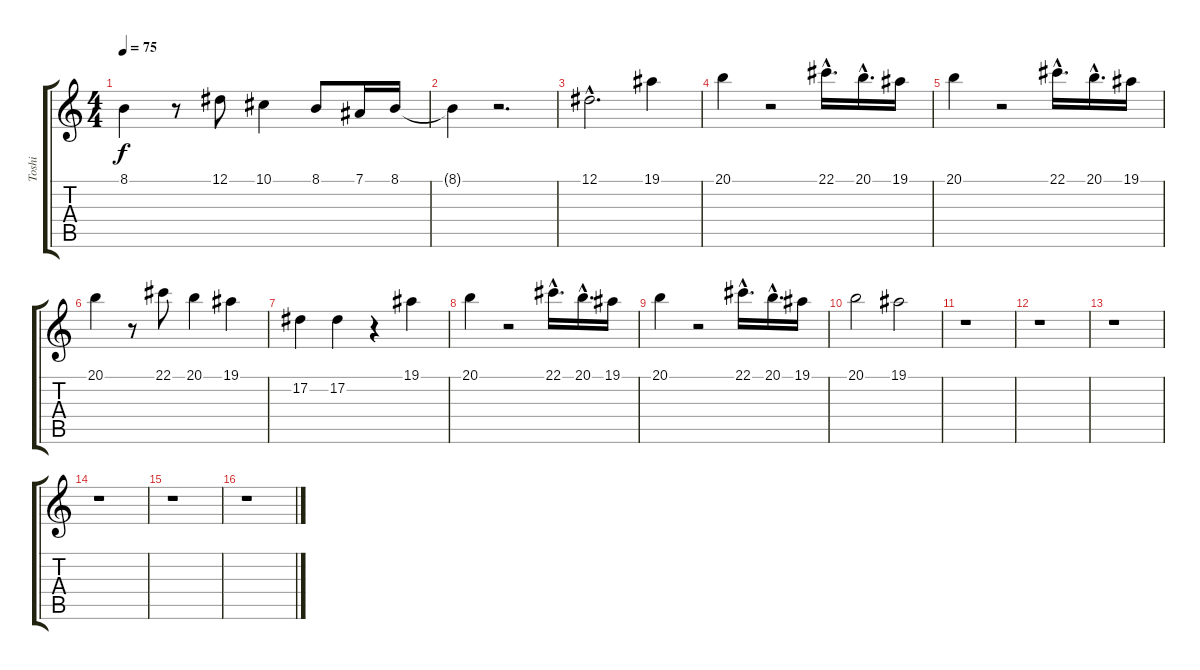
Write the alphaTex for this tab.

\track ("Toshi" "Toshi") {instrument harmonica}
\staff {score tabs}
\tuning (Eb4 Bb3 Gb3 Db3 Ab2 Eb2) {hide}
\ts (4 4)
\tempo 75
\clef g2
\ks c
8.1.4{dy f} r.8 12.1.8 10.1.4 8.1.8 7.1.16 8.1.16 |
8.1{t}.4 r.2{d} |
12.1{hac}.2{d} 19.1.4 |
20.1.4 r.2 22.1{hac}.16{d} 20.1{hac}.16{d} 19.1.16 |
20.1.4 r.2 22.1{hac}.16{d} 20.1{hac}.16{d} 19.1.16 |
20.1.4 r.8 22.1.8 20.1.4 19.1.4 |
17.2.4 17.2.4 r.4 19.1.4 |
20.1.4 r.2 22.1{hac}.16{d} 20.1{hac}.16{d} 19.1.16 |
20.1.4 r.2 22.1{hac}.16{d} 20.1{hac}.16{d} 19.1.16 |
20.1.2 19.1.2 |
r.1 |
r.1 |
r.1 |
r.1 |
r.1 |
r.1
